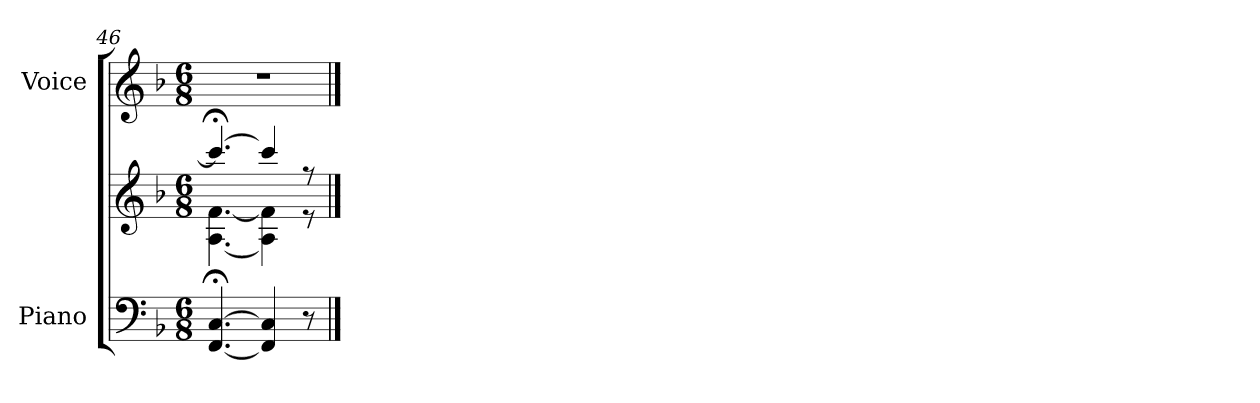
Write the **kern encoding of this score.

**kern	**kern	**kern
*part2	*part2	*part1
*staff3	*staff2	*staff1
*I"Piano	*	*I"Voice
*I'Pno	*	*
*clefF4	*clefG2	*clefG2
*k[b-]	*k[b-]	*k[b-]
*M6/8	*M6/8	*M6/8
=46	=46	=46
*	*^	*
[4.FF/; [4.C/;	4.ccc;</_	[4.A\ [4.f\	2.r
4FF/] 4C/]	4ccc/]	4A\] 4f\]	.
8r	8rff	8re	.
*	*v	*v	*
==	==	==
*-	*-	*-
